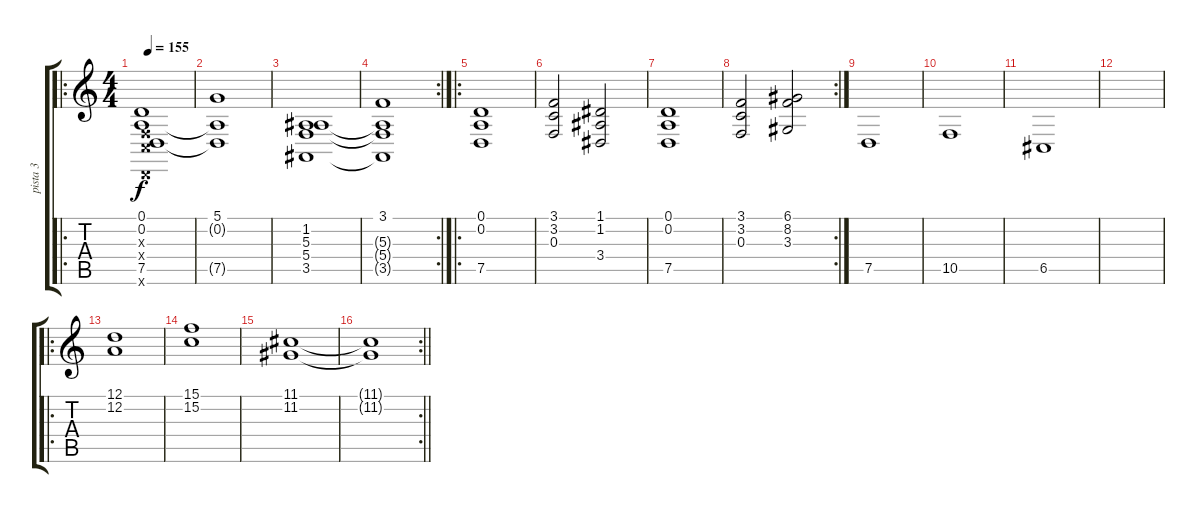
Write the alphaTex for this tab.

\track ("pista 3" "pista 3") {instrument stringensemble1}
\staff {score tabs}
\tuning (D4 A3 F3 C3 G2 D2) {hide}
\ro
\ts (4 4)
\tempo 155
\clef g2
\ks c
(0.1 0.2 0.3{x} 0.4{x} 7.5 0.6{x}).1{dy f instrument stringensemble1} |
(5.1 0.2{t} 7.5{t}).1 |
(1.2 5.3 5.4 3.5).1 |
\rc 2
(3.1 5.3{t} 5.4{t} 3.5{t}).1 |
\ro
(0.1 0.2 7.5).1{instrument stringensemble1} |
(3.1 3.2 0.3).2 (1.1 1.2 3.4).2 |
(0.1 0.2 7.5).1 |
\rc 2
(3.1 3.2 0.3).2 (6.1 8.2 3.3).2 |
7.5.1 |
10.5.1 |
6.5.1 |
|
\ro
(12.1 12.2).1 |
(15.1 15.2).1 |
(11.1 11.2).1 |
\rc 2
\barLineRight lightlight
(11.1{t} 11.2{t}).1
